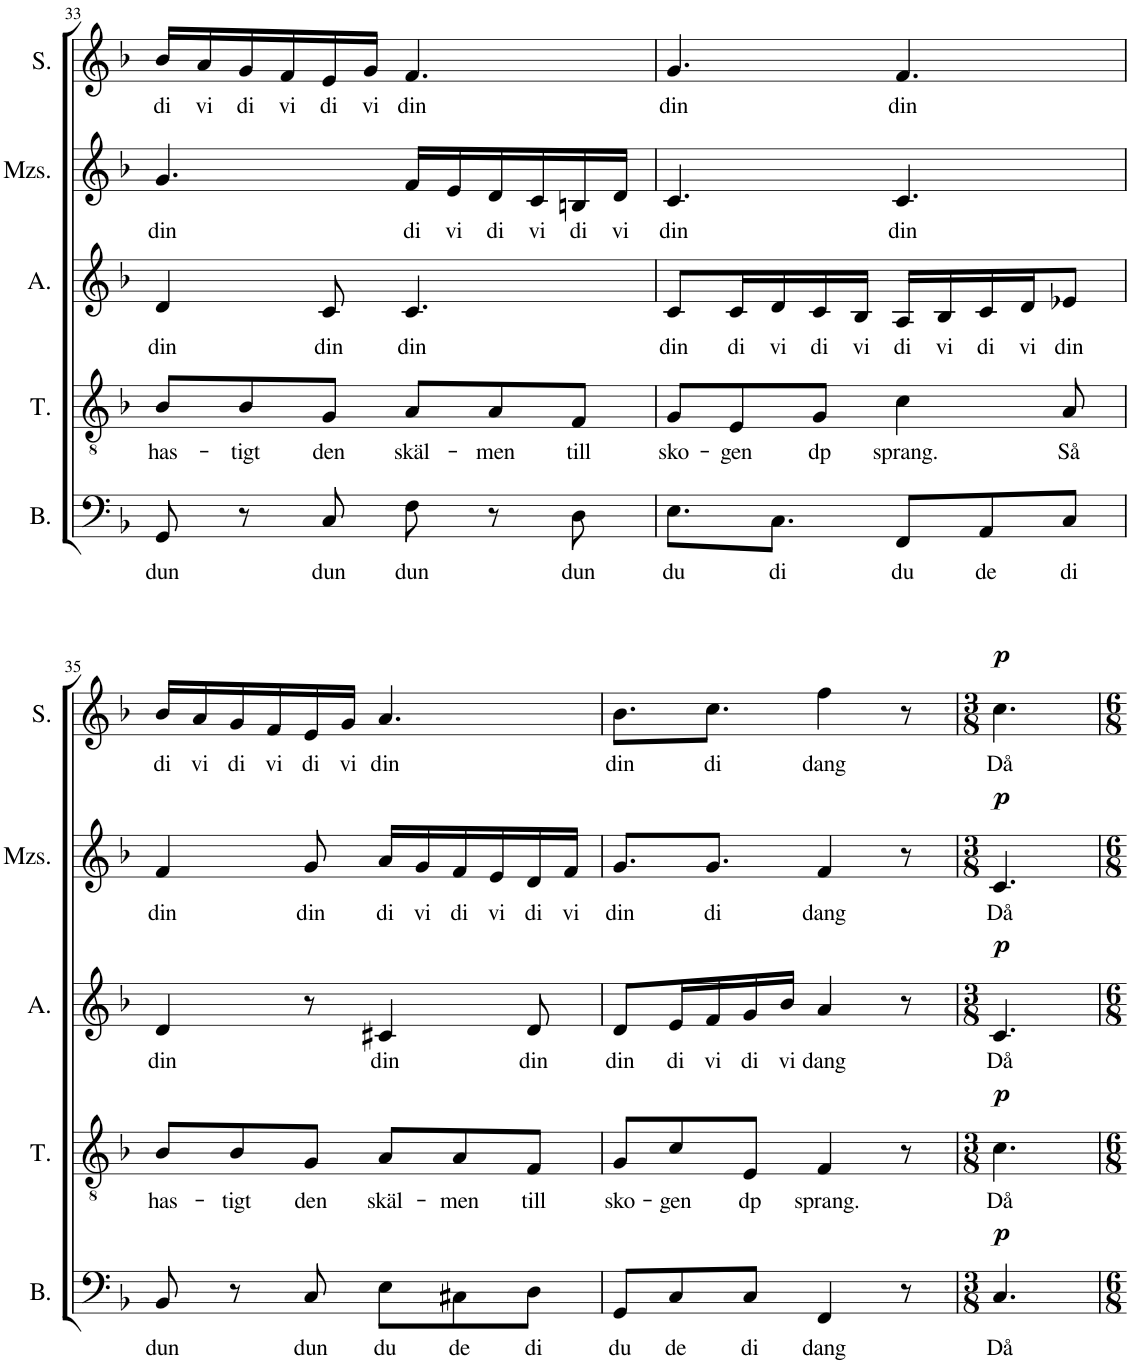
**kern	**text	**dynam	**kern	**text	**dynam	**kern	**text	**dynam	**kern	**text	**dynam	**kern	**text	**dynam
*part5	*part5	*part5	*part4	*part4	*part4	*part3	*part3	*part3	*part2	*part2	*part2	*part1	*part1	*part1
*staff5	*staff5	*staff5	*staff4	*staff4	*staff4	*staff3	*staff3	*staff3	*staff2	*staff2	*staff2	*staff1	*staff1	*staff1
*I"Bass	*	*	*I"Tenor	*	*	*I"Alto	*	*	*I"Mezzo-soprano	*	*	*I"Soprano	*	*
*I'B.	*	*	*I'T.	*	*	*I'A.	*	*	*I'Mzs.	*	*	*I'S.	*	*
!!LO:PB:g=z
*clefF4	*	*	*clefGv2	*	*	*clefG2	*	*	*clefG2	*	*	*clefG2	*	*
*k[b-]	*	*	*k[b-]	*	*	*k[b-]	*	*	*k[b-]	*	*	*k[b-]	*	*
*M6/8	*	*	*M6/8	*	*	*M6/8	*	*	*M6/8	*	*	*M6/8	*	*
=33	=33	=33	=33	=33	=33	=33	=33	=33	=33	=33	=33	=33	=33	=33
!	!LO:LY:b	!	!	!LO:LY:b	!	!	!LO:LY:b	!	!	!LO:LY:b	!	!	!LO:LY:b	!
8GG/	dun	.	8B-/L	has-	.	4d/	din	.	4.g/	din	.	16b-/LL	di	.
!	!	!	!	!	!	!	!	!	!	!	!	!	!LO:LY:b	!
.	.	.	.	.	.	.	.	.	.	.	.	16a/	vi	.
!	!	!	!	!LO:LY:b	!	!	!	!	!	!	!	!	!LO:LY:b	!
8r	.	.	8B-/	-tigt	.	.	.	.	.	.	.	16g/	di	.
!	!	!	!	!	!	!	!	!	!	!	!	!	!LO:LY:b	!
.	.	.	.	.	.	.	.	.	.	.	.	16f/	vi	.
!	!LO:LY:b	!	!	!LO:LY:b	!	!	!LO:LY:b	!	!	!	!	!	!LO:LY:b	!
8C/	dun	.	8G/J	den	.	8c/	din	.	.	.	.	16e/	di	.
!	!	!	!	!	!	!	!	!	!	!	!	!	!LO:LY:b	!
.	.	.	.	.	.	.	.	.	.	.	.	16g/JJ	vi	.
!	!LO:LY:b	!	!	!LO:LY:b	!	!	!LO:LY:b	!	!	!LO:LY:b	!	!	!LO:LY:b	!
8F\	dun	.	8A/L	skäl-	.	4.c/	din	.	16f/LL	di	.	4.f/	din	.
!	!	!	!	!	!	!	!	!	!	!LO:LY:b	!	!	!	!
.	.	.	.	.	.	.	.	.	16e/	vi	.	.	.	.
!	!	!	!	!LO:LY:b	!	!	!	!	!	!LO:LY:b	!	!	!	!
8r	.	.	8A/	-men	.	.	.	.	16d/	di	.	.	.	.
!	!	!	!	!	!	!	!	!	!	!LO:LY:b	!	!	!	!
.	.	.	.	.	.	.	.	.	16c/	vi	.	.	.	.
!	!LO:LY:b	!	!	!LO:LY:b	!	!	!	!	!	!LO:LY:b	!	!	!	!
8D\	dun	.	8F/J	till	.	.	.	.	16Bn/	di	.	.	.	.
!	!	!	!	!	!	!	!	!	!	!LO:LY:b	!	!	!	!
.	.	.	.	.	.	.	.	.	16d/JJ	vi	.	.	.	.
=34	=34	=34	=34	=34	=34	=34	=34	=34	=34	=34	=34	=34	=34	=34
!	!LO:LY:b	!	!	!LO:LY:b	!	!	!LO:LY:b	!	!	!LO:LY:b	!	!	!LO:LY:b	!
8.E\L	du	.	8G/L	sko-	.	8c/L	din	.	4.c/	din	.	4.g/	din	.
!	!	!	!	!LO:LY:b	!	!	!LO:LY:b	!	!	!	!	!	!	!
.	.	.	8E/	-gen	.	16c/L	di	.	.	.	.	.	.	.
!	!LO:LY:b	!	!	!	!	!	!LO:LY:b	!	!	!	!	!	!	!
8.C\J	di	.	.	.	.	16d/	vi	.	.	.	.	.	.	.
!	!	!	!	!LO:LY:b	!	!	!LO:LY:b	!	!	!	!	!	!	!
.	.	.	8G/J	dp	.	16c/	di	.	.	.	.	.	.	.
!	!	!	!	!	!	!	!LO:LY:b	!	!	!	!	!	!	!
.	.	.	.	.	.	16B-/JJ	vi	.	.	.	.	.	.	.
!	!LO:LY:b	!	!	!LO:LY:b	!	!	!LO:LY:b	!	!	!LO:LY:b	!	!	!LO:LY:b	!
8FF/L	du	.	4c\	sprang.	.	16A/LL	di	.	4.c/	din	.	4.f/	din	.
!	!	!	!	!	!	!	!LO:LY:b	!	!	!	!	!	!	!
.	.	.	.	.	.	16B-/	vi	.	.	.	.	.	.	.
!	!LO:LY:b	!	!	!	!	!	!LO:LY:b	!	!	!	!	!	!	!
8AA/	de	.	.	.	.	16c/	di	.	.	.	.	.	.	.
!	!	!	!	!	!	!	!LO:LY:b	!	!	!	!	!	!	!
.	.	.	.	.	.	16d/J	vi	.	.	.	.	.	.	.
!	!LO:LY:b	!	!	!LO:LY:b	!	!	!LO:LY:b	!	!	!	!	!	!	!
8C/J	di	.	8A/	Så	.	8e-X/J	din	.	.	.	.	.	.	.
!!LO:LB:g=z
=35	=35	=35	=35	=35	=35	=35	=35	=35	=35	=35	=35	=35	=35	=35
!	!LO:LY:b	!	!	!LO:LY:b	!	!	!LO:LY:b	!	!	!LO:LY:b	!	!	!LO:LY:b	!
8BB-/	dun	.	8B-/L	has-	.	4d/	din	.	4f/	din	.	16b-/LL	di	.
!	!	!	!	!	!	!	!	!	!	!	!	!	!LO:LY:b	!
.	.	.	.	.	.	.	.	.	.	.	.	16a/	vi	.
!	!	!	!	!LO:LY:b	!	!	!	!	!	!	!	!	!LO:LY:b	!
8r	.	.	8B-/	-tigt	.	.	.	.	.	.	.	16g/	di	.
!	!	!	!	!	!	!	!	!	!	!	!	!	!LO:LY:b	!
.	.	.	.	.	.	.	.	.	.	.	.	16f/	vi	.
!	!LO:LY:b	!	!	!LO:LY:b	!	!	!	!	!	!LO:LY:b	!	!	!LO:LY:b	!
8C/	dun	.	8G/J	den	.	8r	.	.	8g/	din	.	16e/	di	.
!	!	!	!	!	!	!	!	!	!	!	!	!	!LO:LY:b	!
.	.	.	.	.	.	.	.	.	.	.	.	16g/JJ	vi	.
!	!LO:LY:b	!	!	!LO:LY:b	!	!	!LO:LY:b	!	!	!LO:LY:b	!	!	!LO:LY:b	!
8E\L	du	.	8A/L	skäl-	.	4c#X/	din	.	16a/LL	di	.	4.a/	din	.
!	!	!	!	!	!	!	!	!	!	!LO:LY:b	!	!	!	!
.	.	.	.	.	.	.	.	.	16g/	vi	.	.	.	.
!	!LO:LY:b	!	!	!LO:LY:b	!	!	!	!	!	!LO:LY:b	!	!	!	!
8C#X\	de	.	8A/	-men	.	.	.	.	16f/	di	.	.	.	.
!	!	!	!	!	!	!	!	!	!	!LO:LY:b	!	!	!	!
.	.	.	.	.	.	.	.	.	16e/	vi	.	.	.	.
!	!LO:LY:b	!	!	!LO:LY:b	!	!	!LO:LY:b	!	!	!LO:LY:b	!	!	!	!
8D\J	di	.	8F/J	till	.	8d/	din	.	16d/	di	.	.	.	.
!	!	!	!	!	!	!	!	!	!	!LO:LY:b	!	!	!	!
.	.	.	.	.	.	.	.	.	16f/JJ	vi	.	.	.	.
=36	=36	=36	=36	=36	=36	=36	=36	=36	=36	=36	=36	=36	=36	=36
!	!LO:LY:b	!	!	!LO:LY:b	!	!	!LO:LY:b	!	!	!LO:LY:b	!	!	!LO:LY:b	!
8GG/L	du	.	8G/L	sko-	.	8d/L	din	.	8.g/L	din	.	8.b-\L	din	.
!	!LO:LY:b	!	!	!LO:LY:b	!	!	!LO:LY:b	!	!	!	!	!	!	!
8C/	de	.	8c/	-gen	.	16e/L	di	.	.	.	.	.	.	.
!	!	!	!	!	!	!	!LO:LY:b	!	!	!LO:LY:b	!	!	!LO:LY:b	!
.	.	.	.	.	.	16f/	vi	.	8.g/J	di	.	8.cc\J	di	.
!	!LO:LY:b	!	!	!LO:LY:b	!	!	!LO:LY:b	!	!	!	!	!	!	!
8C/J	di	.	8E/J	dp	.	16g/	di	.	.	.	.	.	.	.
!	!	!	!	!	!	!	!LO:LY:b	!	!	!	!	!	!	!
.	.	.	.	.	.	16b-/JJ	vi	.	.	.	.	.	.	.
!	!LO:LY:b	!	!	!LO:LY:b	!	!	!LO:LY:b	!	!	!LO:LY:b	!	!	!LO:LY:b	!
4FF/	dang	.	4F/	sprang.	.	4a/	dang	.	4f/	dang	.	4ff\	dang	.
8r	.	.	8r	.	.	8r	.	.	8r	.	.	8r	.	.
=37	=37	=37	=37	=37	=37	=37	=37	=37	=37	=37	=37	=37	=37	=37
*M3/8	*	*	*M3/8	*	*	*M3/8	*	*	*M3/8	*	*	*M3/8	*	*
!	!LO:LY:b	!LO:DY:a	!	!LO:LY:b	!LO:DY:a	!	!LO:LY:b	!LO:DY:a	!	!LO:LY:b	!LO:DY:a	!	!LO:LY:b	!LO:DY:a
4.C/	Då	p	4.c\	Då	p	4.c/	Då	p	4.c/	Då	p	4.cc\	Då	p
=	=	=	=	=	=	=	=	=	=	=	=	=	=	=
*-	*-	*-	*-	*-	*-	*-	*-	*-	*-	*-	*-	*-	*-	*-
